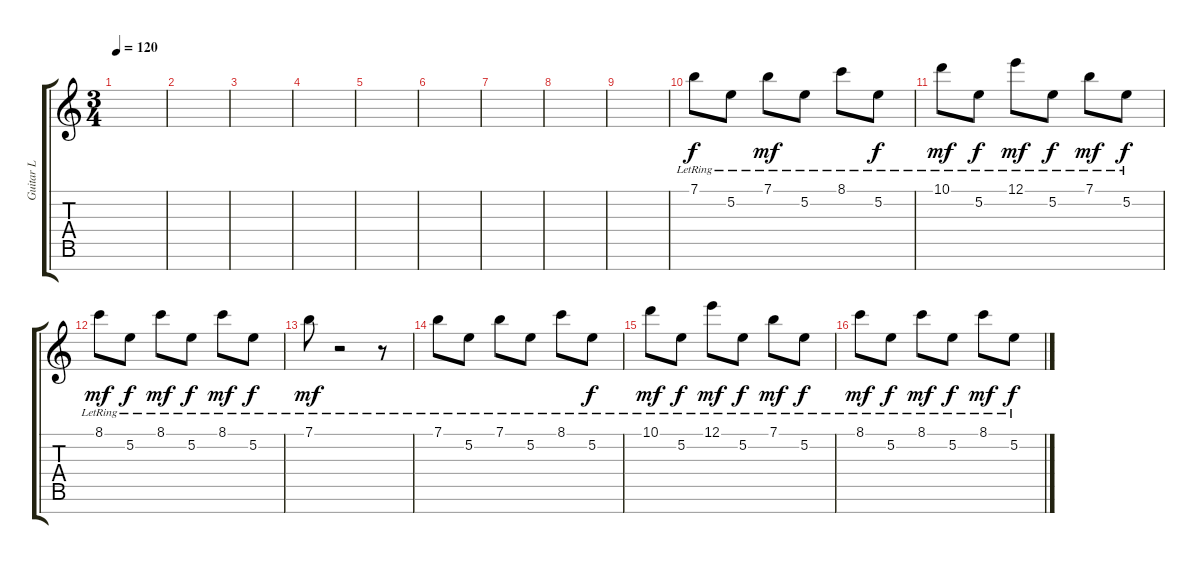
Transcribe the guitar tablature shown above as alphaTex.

\track ("Guitar L" "Guitar L") {instrument acousticguitarsteel}
\staff {score tabs}
\tuning (E4 B3 G3 D3 A2 E2 B1) {hide}
\ts (3 4)
\tempo 120
\clef g2
\ks c
|
|
|
|
|
|
|
|
|
7.1{lr}.8 5.2{lr}.8 7.1{lr}.8{dy mf} 5.2{lr}.8 8.1{lr}.8 5.2{lr}.8{dy f} |
10.1{lr}.8{dy mf} 5.2{lr}.8{dy f} 12.1{lr}.8{dy mf} 5.2{lr}.8{dy f} 7.1{lr}.8{dy mf} 5.2{lr}.8{dy f} |
8.1{lr}.8{dy mf} 5.2{lr}.8{dy f} 8.1{lr}.8{dy mf} 5.2{lr}.8{dy f} 8.1{lr}.8{dy mf} 5.2{lr}.8{dy f} |
7.1{lr}.8{dy mf} r.2 r.8 |
7.1{lr}.8 5.2{lr}.8 7.1{lr}.8 5.2{lr}.8 8.1{lr}.8 5.2{lr}.8{dy f} |
10.1{lr}.8{dy mf} 5.2{lr}.8{dy f} 12.1{lr}.8{dy mf} 5.2{lr}.8{dy f} 7.1{lr}.8{dy mf} 5.2{lr}.8{dy f} |
8.1{lr}.8{dy mf} 5.2{lr}.8{dy f} 8.1{lr}.8{dy mf} 5.2{lr}.8{dy f} 8.1{lr}.8{dy mf} 5.2{lr}.8{dy f}
